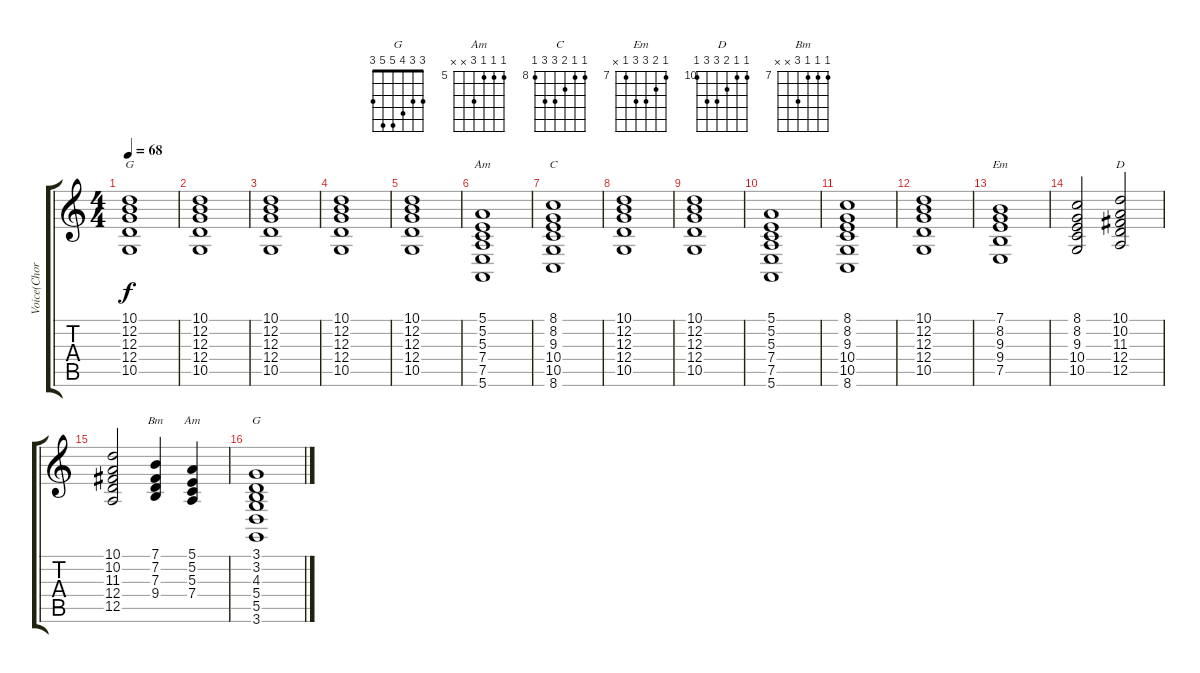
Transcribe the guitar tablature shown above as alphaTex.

\track ("Voice(Chord)" "Voice(Chor") {instrument voiceoohs}
\staff {score tabs}
\tuning (E4 B3 G3 D3 A2 E2) {hide}
\chord ("G" 10 12 12 12 10 x) {firstfret 10}
\chord ("Am" 5 5 5 7 7 5) {firstfret 5}
\chord ("C" 8 8 9 10 10 8) {firstfret 8}
\chord ("Em" 7 8 9 9 7 x) {firstfret 7}
\chord ("D" 10 10 11 12 12 10) {firstfret 10}
\chord ("Bm" 7 7 7 9 x x) {firstfret 7}
\chord ("Am" 5 5 5 7 x x) {firstfret 5}
\chord ("G" 3 3 4 5 5 3)
\ts (4 4)
\tempo 68
\clef g2
\ks c
(10.1 12.2 12.3 12.4 10.5).1{ch "G" dy f instrument voiceoohs} |
(10.1 12.2 12.3 12.4 10.5).1 |
(10.1 12.2 12.3 12.4 10.5).1 |
(10.1 12.2 12.3 12.4 10.5).1 |
(10.1 12.2 12.3 12.4 10.5).1 |
(5.1 5.2 5.3 7.4 7.5 5.6).1{ch "Am"} |
(8.1 8.2 9.3 10.4 10.5 8.6).1{ch "C"} |
(10.1 12.2 12.3 12.4 10.5).1 |
(10.1 12.2 12.3 12.4 10.5).1 |
(5.1 5.2 5.3 7.4 7.5 5.6).1 |
(8.1 8.2 9.3 10.4 10.5 8.6).1 |
(10.1 12.2 12.3 12.4 10.5).1 |
(7.1 8.2 9.3 9.4 7.5).1{ch "Em"} |
(8.1 8.2 9.3 10.4 10.5).2 (10.1 10.2 11.3 12.4 12.5).2{ch "D"} |
(10.1 10.2 11.3 12.4 12.5).2 (7.1 7.2 7.3 9.4).4{ch "Bm"} (5.1 5.2 5.3 7.4).4{ch "Am"} |
(3.1 3.2 4.3 5.4 5.5 3.6).1{ch "G"}
